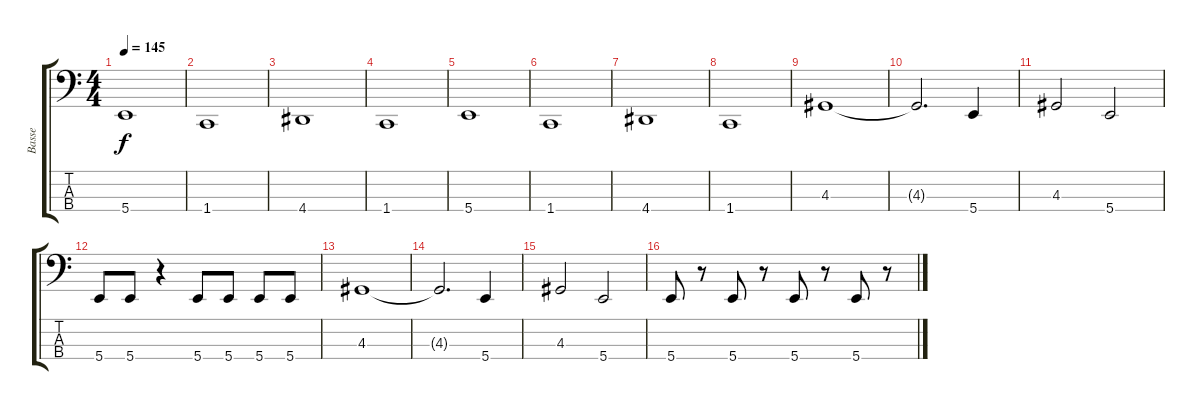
\track ("Basse" "Basse") {instrument electricbassfinger}
\staff {score tabs}
\tuning (D2 A1 E1 B0) {hide}
\ts (4 4)
\tempo 145
\clef f4
\ks c
5.4.1{dy f} |
1.4.1 |
4.4.1 |
1.4.1 |
5.4.1 |
1.4.1 |
4.4.1 |
1.4.1 |
4.3.1 |
4.3{t}.2{d} 5.4.4 |
4.3.2 5.4.2 |
5.4.8 5.4.8 r.4 5.4.8 5.4.8 5.4.8 5.4.8 |
4.3.1 |
4.3{t}.2{d} 5.4.4 |
4.3.2 5.4.2 |
5.4.8 r.8 5.4.8 r.8 5.4.8 r.8 5.4.8 r.8
